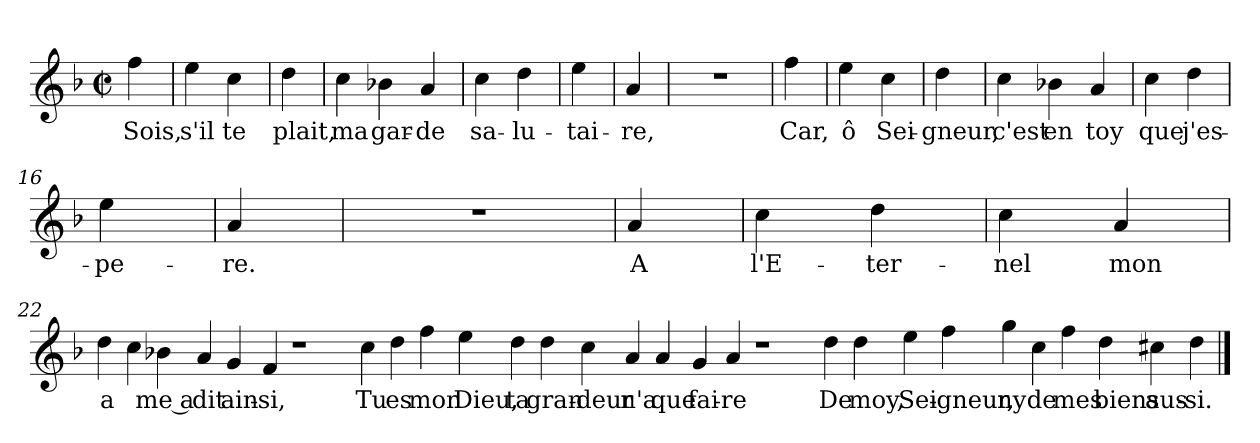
**kern	**text
*part1	*part1
*staff1	*staff1
*clefG2	*
*k[b-]	*
*F:	*
*M2/2	*
*met(c|)	*
=1	=1
4ff	Sois,
=2	=2
4ee	s'il
4cc	te
=3	=3
4dd	plait,
=4	=4
4cc	ma
4b-X	gar-
4a	-de
=6	=6
4cc	sa-
4dd	-lu-
=7	=7
4ee	-tai-
=8	=8
4a	-re,
=9	=9
1r	.
=10	=10
4ff	Car,
=11	=11
4ee	ô
4cc	Sei-
=12	=12
4dd	-gneur,
=13	=13
4cc	c'est
4b-X	en
4a	toy
=15	=15
4cc	que
4dd	j'es-
=16	=16
4ee	-pe-
=17	=17
4a	-re.
=18	=18
1r	.
=19	=19
4a	A
=20	=20
4cc	l'E-
4dd	-ter-
=21	=21
4cc	-nel
4a	mon
=22	=22
4dd	a-
4cc	--
4b-X	-me a
4a	dit
4g	ain-
4f	-si,
1r	.
4cc	Tu
4dd	es
4ff	mon
4ee	Dieu,
4dd	ta
4dd	gran-
4cc	-deur
4a	n'a
4a	que
4g	fai-
4a	-re
1r	.
4dd	De
4dd	moy,
4ee	Sei-
4ff	-gneur,
4gg	ny
4cc	de
4ff	mes
4dd	biens
4cc#X	aus-
4dd	-si.
==	==
*-	*-
